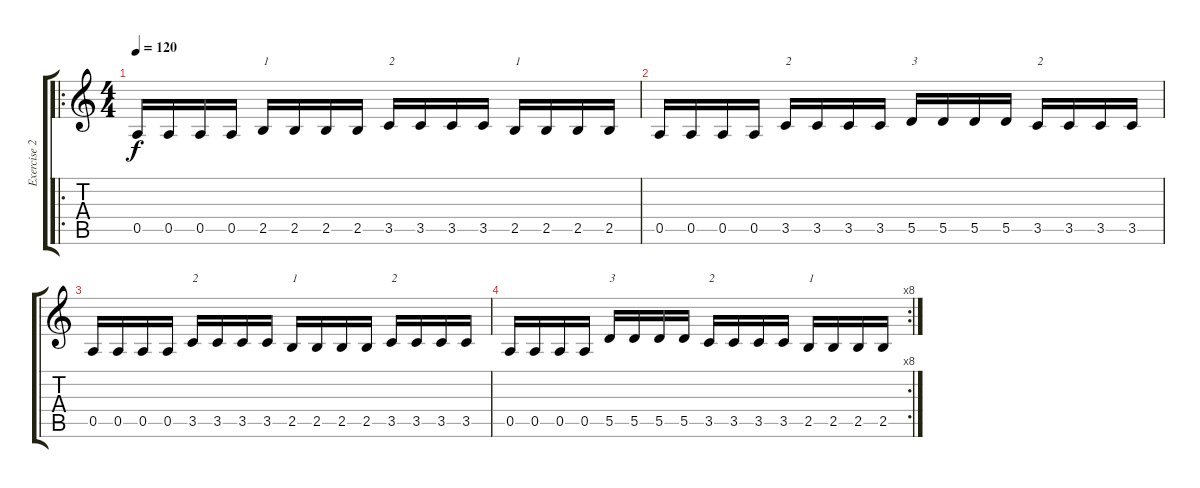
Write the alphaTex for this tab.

\track ("Exercise 2" "Exercise 2") {instrument distortionguitar}
\staff {score tabs}
\tuning (E4 B3 G3 D3 A2 E2) {hide}
\ro
\ts (4 4)
\tempo 120
\clef g2
\ks c
0.5.16{dy f instrument distortionguitar} 0.5.16 0.5.16 0.5.16 2.5.16{txt "1"} 2.5.16 2.5.16 2.5.16 3.5.16{txt "2"} 3.5.16 3.5.16 3.5.16 2.5.16{txt "1"} 2.5.16 2.5.16 2.5.16 |
0.5.16 0.5.16 0.5.16 0.5.16 3.5.16{txt "2"} 3.5.16 3.5.16 3.5.16 5.5.16{txt "3"} 5.5.16 5.5.16 5.5.16 3.5.16{txt "2"} 3.5.16 3.5.16 3.5.16 |
0.5.16 0.5.16 0.5.16 0.5.16 3.5.16{txt "2"} 3.5.16 3.5.16 3.5.16 2.5.16{txt "1"} 2.5.16 2.5.16 2.5.16 3.5.16{txt "2"} 3.5.16 3.5.16 3.5.16 |
\rc 8
0.5.16 0.5.16 0.5.16 0.5.16 5.5.16{txt "3"} 5.5.16 5.5.16 5.5.16 3.5.16{txt "2"} 3.5.16 3.5.16 3.5.16 2.5.16{txt "1"} 2.5.16 2.5.16 2.5.16
